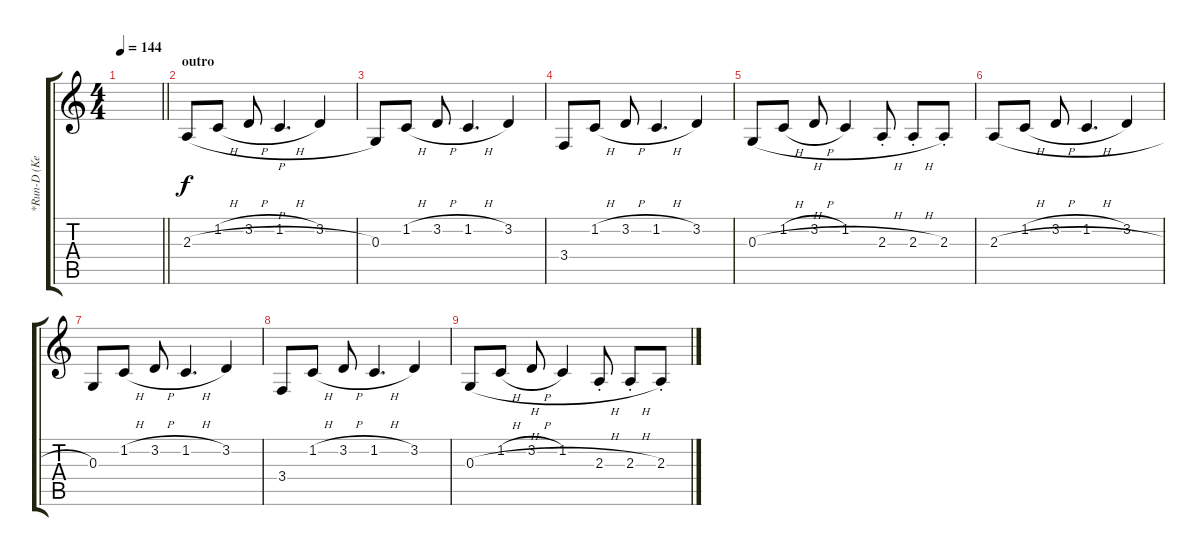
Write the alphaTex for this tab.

\track ("*Run-D (Keyboard 1)" "*Run-D (Ke") {instrument acousticgrandpiano}
\staff {score tabs}
\tuning (E4 B3 G3 D3 A2 E2) {hide}
\ts (4 4)
\tempo 144
\clef g2
\barLineRight lightlight
\ks c
|
\section ("" "outro")
2.3{h}.8{volume 11 instrument lead2sawtooth} 1.2{h}.8 3.2{h}.8 1.2{h}.4{d} 3.2.4 |
0.3.8 1.2{h}.8 3.2{h}.8 1.2{h}.4{d} 3.2.4 |
3.4.8 1.2{h}.8 3.2{h}.8 1.2{h}.4{d} 3.2.4 |
0.3{h}.8 1.2{h}.8 3.2{h}.8 1.2.4 2.3{h st}.8{balance 0} 2.3{h st}.8{balance 16} 2.3{st}.8{balance 0} |
2.3{h}.8{balance 8} 1.2{h}.8 3.2{h}.8 1.2{h}.4{d} 3.2.4 |
0.3.8 1.2{h}.8 3.2{h}.8 1.2{h}.4{d} 3.2.4 |
3.4.8 1.2{h}.8 3.2{h}.8 1.2{h}.4{d} 3.2.4 |
0.3{h}.8 1.2{h}.8 3.2{h}.8 1.2.4 2.3{h st}.8{balance 0} 2.3{h st}.8{balance 16} 2.3{st}.8{balance 0}
